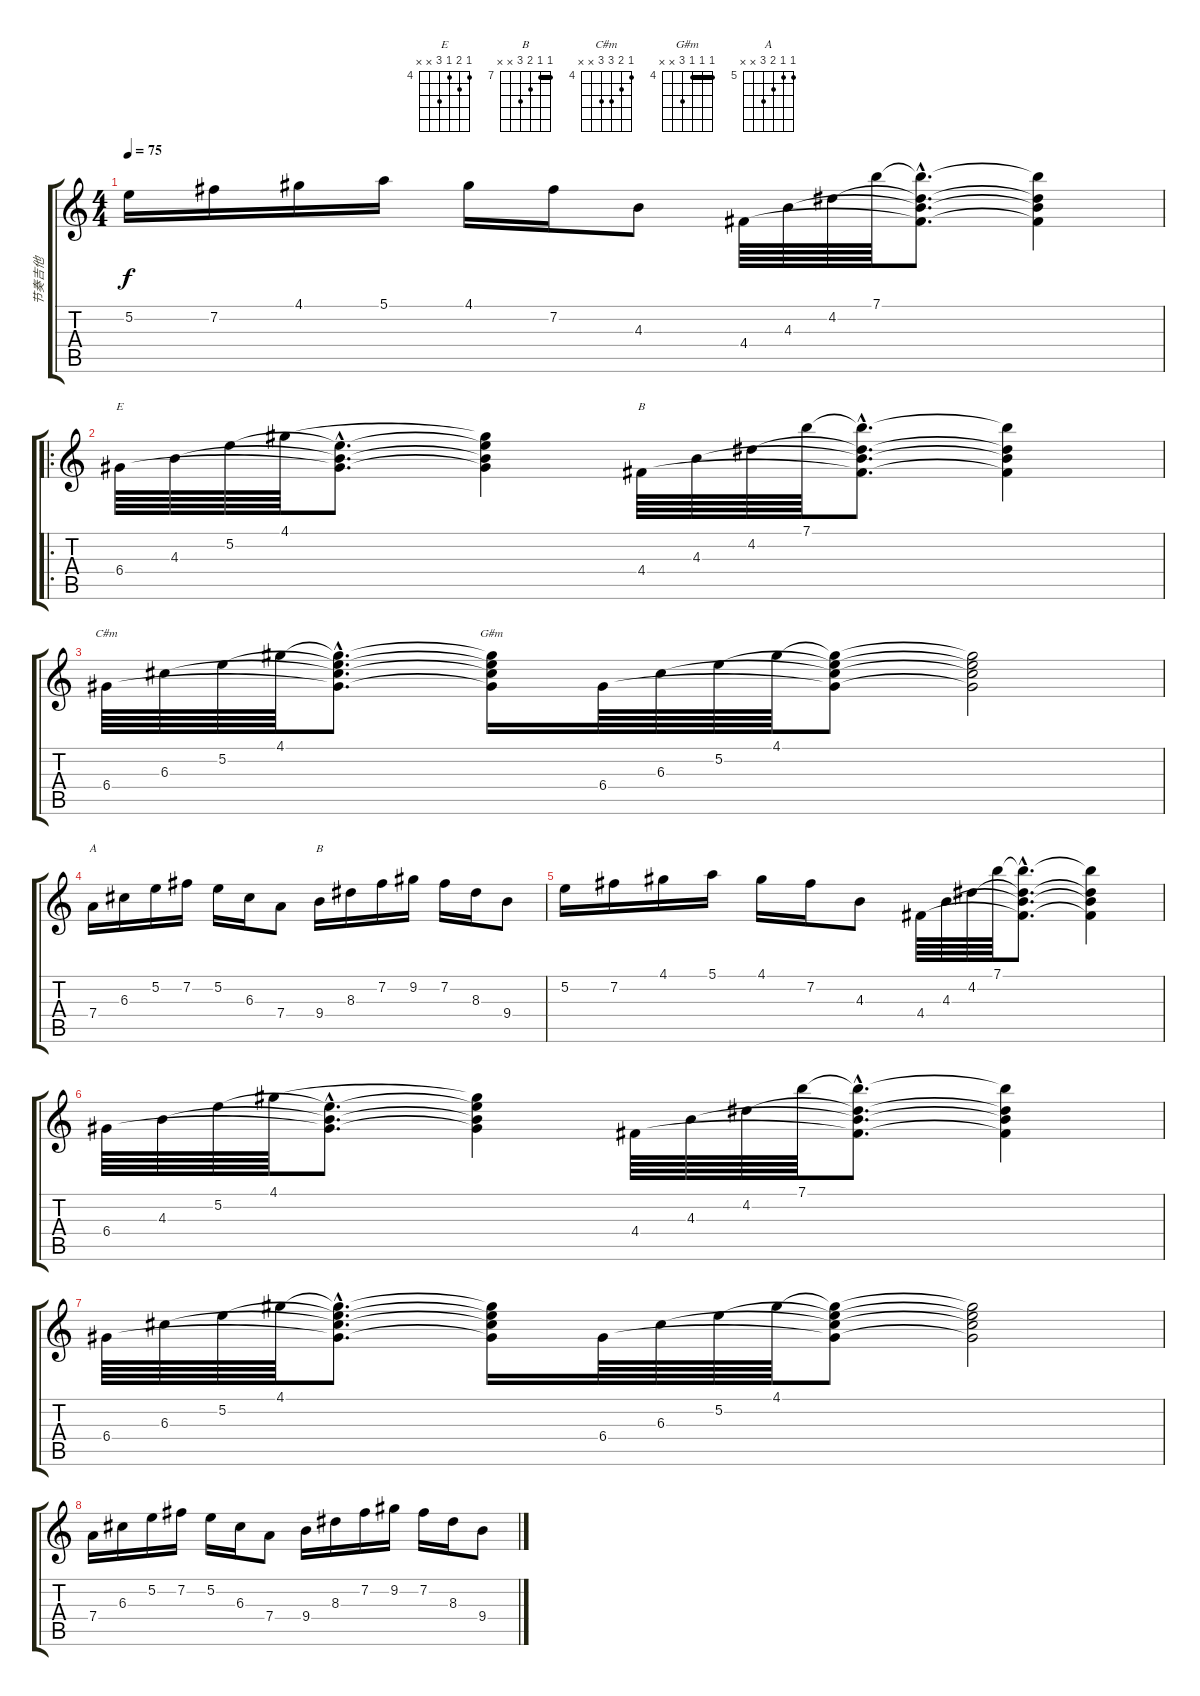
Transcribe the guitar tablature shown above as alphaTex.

\track ("节奏吉他" "节奏吉他") {instrument electricguitarclean}
\staff {score tabs}
\tuning (E4 B3 G3 D3 A2 E2) {hide}
\chord ("E" 4 5 4 6 x x) {firstfret 4}
\chord ("B" 7 4 4 4 x x) {firstfret 4}
\chord ("C#m" 4 5 6 6 x x) {firstfret 4}
\chord ("G#m" 4 4 4 6 x x) {firstfret 4 barre 4}
\chord ("A" 5 5 6 7 x x) {firstfret 5}
\chord ("B" 7 7 8 9 x x) {firstfret 7 barre 7}
\ts (4 4)
\tempo 75
\clef g2
\ks c
5.2.16{dy f} 7.2.16 4.1.16 5.1.16 4.1.16 7.2.16 4.3.8 4.4.64 4.3.64 4.2.64 7.1.64 (7.1{hac t} 4.2{hac t} 4.3{hac t} 4.4{hac t}).8{d} (7.1{t} 4.2{t} 4.3{t} 4.4{t}).4 |
\ro
6.4.64{ch "E"} 4.3.64 5.2.64 4.1.64 (5.2{hac t} 4.3{hac t} 6.4{hac t}).8{d} (4.1{t} 5.2{t} 4.3{t} 6.4{t}).4 4.4.64{ch "B"} 4.3.64 4.2.64 7.1.64 (7.1{hac t} 4.2{hac t} 4.3{hac t} 4.4{hac t}).8{d} (7.1{t} 4.2{t} 4.3{t} 4.4{t}).4 |
6.4.64{ch "C#m"} 6.3.64 5.2.64 4.1.64 (4.1{hac t} 5.2{hac t} 6.3{hac t} 6.4{hac t}).8{d} (4.1{t} 5.2{t} 6.3{t} 6.4{t}).16{ch "G#m"} 6.4.64 6.3.64 5.2.64 4.1.64 (4.1{t} 5.2{t} 6.3{t} 6.4{t}).8 (4.1{t} 5.2{t} 6.3{t} 6.4{t}).2 |
7.4.16{ch "A"} 6.3.16 5.2.16 7.2.16 5.2.16 6.3.16 7.4.8 9.4.16{ch "B"} 8.3.16 7.2.16 9.2.16 7.2.16 8.3.16 9.4.8 |
5.2.16 7.2.16 4.1.16 5.1.16 4.1.16 7.2.16 4.3.8 4.4.64 4.3.64 4.2.64 7.1.64 (7.1{hac t} 4.2{hac t} 4.3{hac t} 4.4{hac t}).8{d} (7.1{t} 4.2{t} 4.3{t} 4.4{t}).4 |
6.4.64 4.3.64 5.2.64 4.1.64 (5.2{hac t} 4.3{hac t} 6.4{hac t}).8{d} (4.1{t} 5.2{t} 4.3{t} 6.4{t}).4 4.4.64 4.3.64 4.2.64 7.1.64 (7.1{hac t} 4.2{hac t} 4.3{hac t} 4.4{hac t}).8{d} (7.1{t} 4.2{t} 4.3{t} 4.4{t}).4 |
6.4.64 6.3.64 5.2.64 4.1.64 (4.1{hac t} 5.2{hac t} 6.3{hac t} 6.4{hac t}).8{d} (4.1{t} 5.2{t} 6.3{t} 6.4{t}).16 6.4.64 6.3.64 5.2.64 4.1.64 (4.1{t} 5.2{t} 6.3{t} 6.4{t}).8 (4.1{t} 5.2{t} 6.3{t} 6.4{t}).2 |
7.4.16 6.3.16 5.2.16 7.2.16 5.2.16 6.3.16 7.4.8 9.4.16 8.3.16 7.2.16 9.2.16 7.2.16 8.3.16 9.4.8
